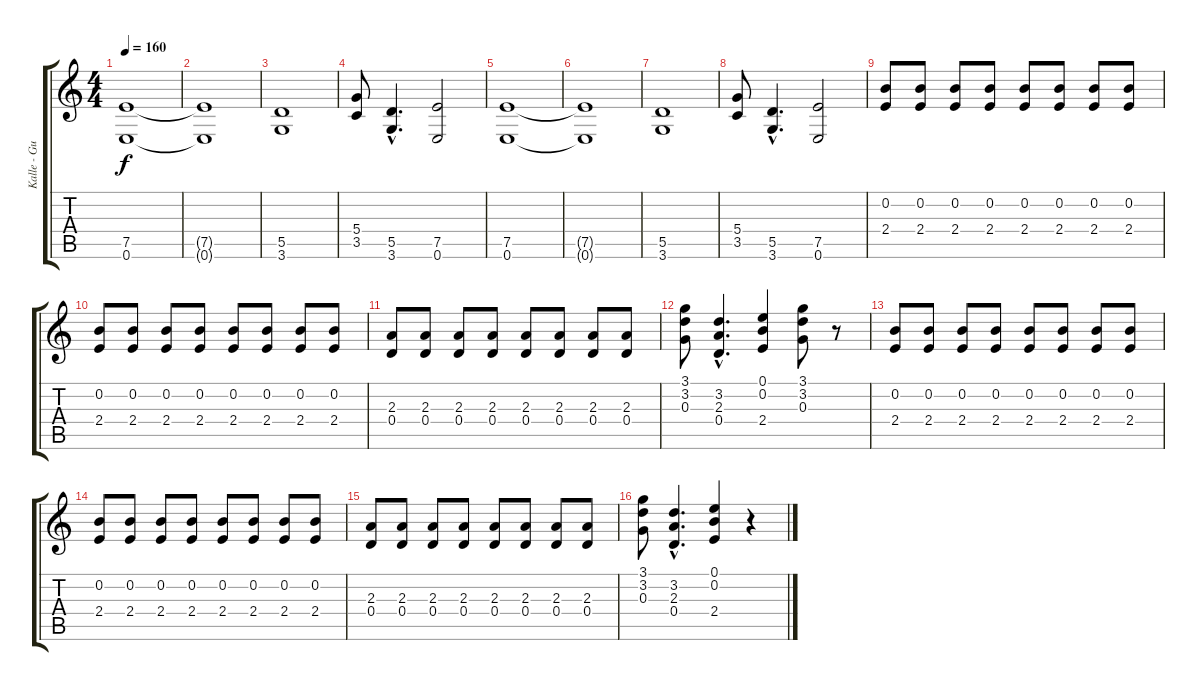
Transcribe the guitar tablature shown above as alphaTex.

\track ("Kalle - Guitar 2" "Kalle - Gu") {instrument distortionguitar}
\staff {score tabs}
\tuning (E4 B3 G3 D3 A2 E2) {hide}
\ts (4 4)
\tempo 160
\clef g2
\ks c
(7.5 0.6).1{dy f} |
(7.5{t} 0.6{t}).1 |
(5.5 3.6).1 |
(5.4 3.5).8 (5.5{hac} 3.6{hac}).4{d} (7.5 0.6).2 |
(7.5 0.6).1 |
(7.5{t} 0.6{t}).1 |
(5.5 3.6).1 |
(5.4 3.5).8 (5.5{hac} 3.6{hac}).4{d} (7.5 0.6).2 |
(0.2 2.4).8 (0.2 2.4).8 (0.2 2.4).8 (0.2 2.4).8 (0.2 2.4).8 (0.2 2.4).8 (0.2 2.4).8 (0.2 2.4).8 |
(0.2 2.4).8 (0.2 2.4).8 (0.2 2.4).8 (0.2 2.4).8 (0.2 2.4).8 (0.2 2.4).8 (0.2 2.4).8 (0.2 2.4).8 |
(2.3 0.4).8 (2.3 0.4).8 (2.3 0.4).8 (2.3 0.4).8 (2.3 0.4).8 (2.3 0.4).8 (2.3 0.4).8 (2.3 0.4).8 |
(3.1 3.2 0.3).8 (3.2{hac} 2.3{hac} 0.4{hac}).4{d} (0.1 0.2 2.4).4 (3.1 3.2 0.3).8 r.8 |
(0.2 2.4).8 (0.2 2.4).8 (0.2 2.4).8 (0.2 2.4).8 (0.2 2.4).8 (0.2 2.4).8 (0.2 2.4).8 (0.2 2.4).8 |
(0.2 2.4).8 (0.2 2.4).8 (0.2 2.4).8 (0.2 2.4).8 (0.2 2.4).8 (0.2 2.4).8 (0.2 2.4).8 (0.2 2.4).8 |
(2.3 0.4).8 (2.3 0.4).8 (2.3 0.4).8 (2.3 0.4).8 (2.3 0.4).8 (2.3 0.4).8 (2.3 0.4).8 (2.3 0.4).8 |
(3.1 3.2 0.3).8 (3.2{hac} 2.3{hac} 0.4{hac}).4{d} (0.1 0.2 2.4).4 r.4
